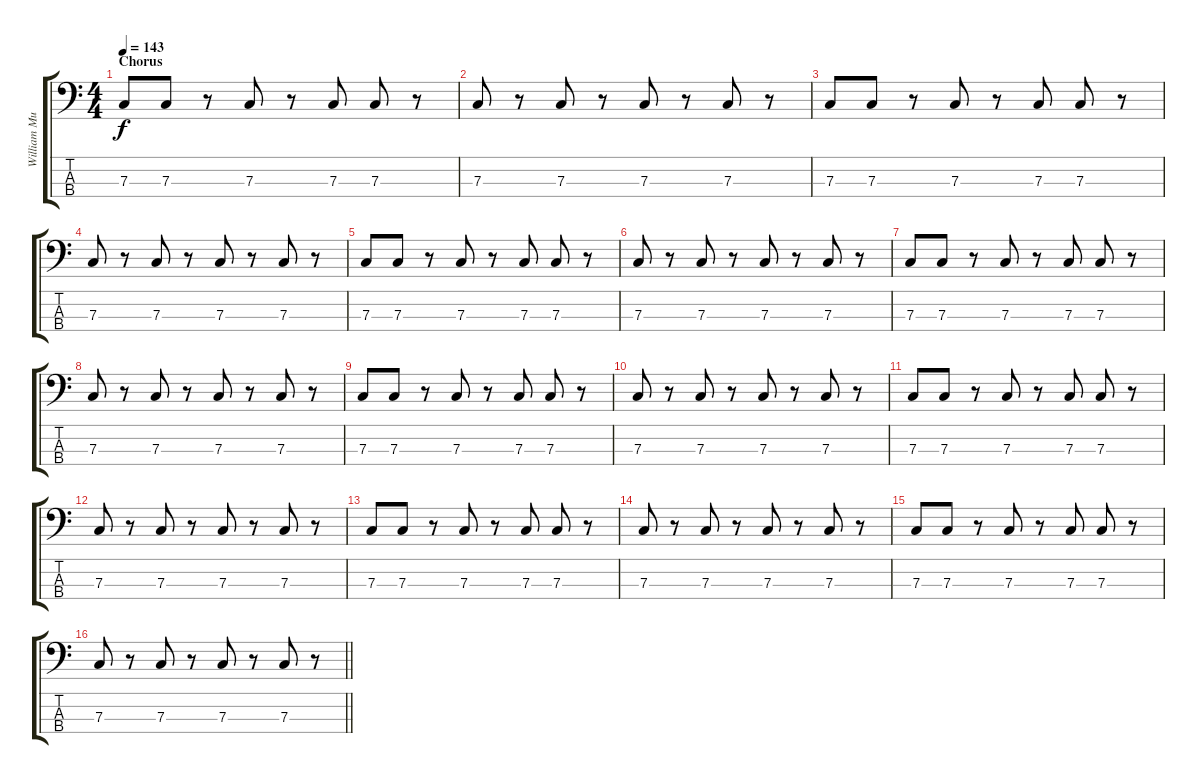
\track ("William Murderface (Bass)" "William Mu") {instrument electricbasspick}
\staff {score tabs}
\tuning (Eb2 Bb1 F1 C1) {hide}
\ts (4 4)
\section ("" "Chorus")
\tempo 143
\clef f4
\ks c
7.3.8{dy f} 7.3.8 r.8 7.3.8 r.8 7.3.8 7.3.8 r.8 |
7.3.8 r.8 7.3.8 r.8 7.3.8 r.8 7.3.8 r.8 |
7.3.8 7.3.8 r.8 7.3.8 r.8 7.3.8 7.3.8 r.8 |
7.3.8 r.8 7.3.8 r.8 7.3.8 r.8 7.3.8 r.8 |
7.3.8 7.3.8 r.8 7.3.8 r.8 7.3.8 7.3.8 r.8 |
7.3.8 r.8 7.3.8 r.8 7.3.8 r.8 7.3.8 r.8 |
7.3.8 7.3.8 r.8 7.3.8 r.8 7.3.8 7.3.8 r.8 |
7.3.8 r.8 7.3.8 r.8 7.3.8 r.8 7.3.8 r.8 |
7.3.8 7.3.8 r.8 7.3.8 r.8 7.3.8 7.3.8 r.8 |
7.3.8 r.8 7.3.8 r.8 7.3.8 r.8 7.3.8 r.8 |
7.3.8 7.3.8 r.8 7.3.8 r.8 7.3.8 7.3.8 r.8 |
7.3.8 r.8 7.3.8 r.8 7.3.8 r.8 7.3.8 r.8 |
7.3.8 7.3.8 r.8 7.3.8 r.8 7.3.8 7.3.8 r.8 |
7.3.8 r.8 7.3.8 r.8 7.3.8 r.8 7.3.8 r.8 |
7.3.8 7.3.8 r.8 7.3.8 r.8 7.3.8 7.3.8 r.8 |
\barLineRight lightlight
7.3.8 r.8 7.3.8 r.8 7.3.8 r.8 7.3.8 r.8
